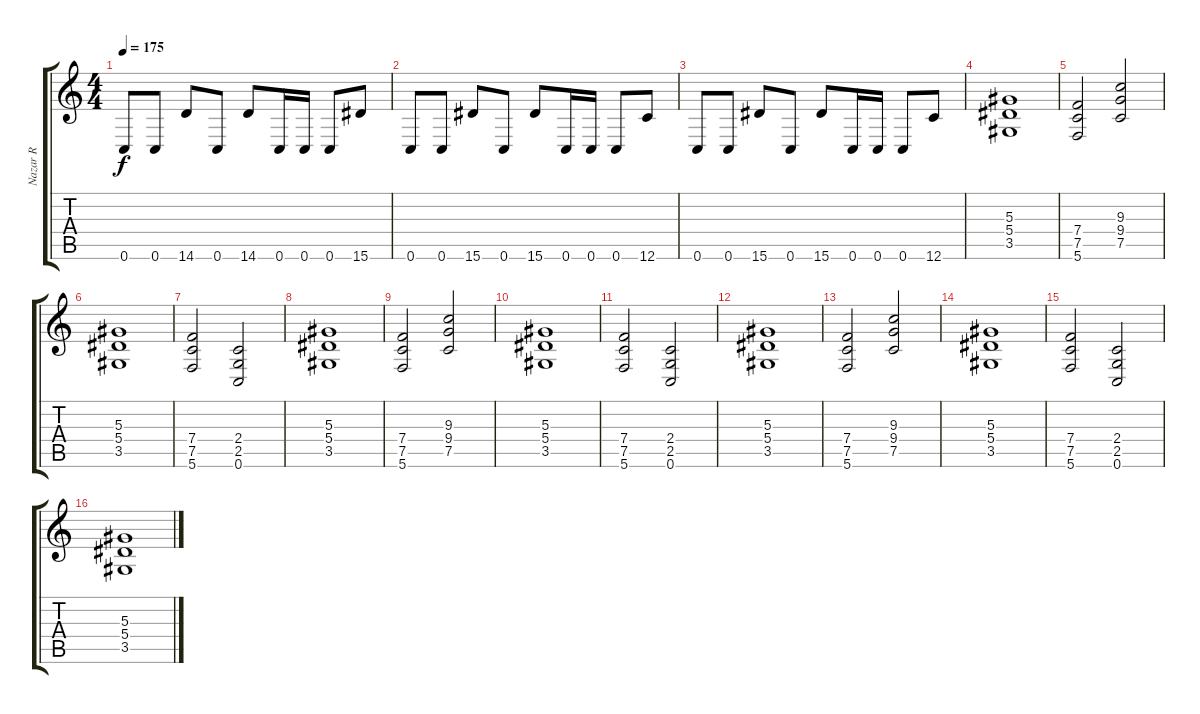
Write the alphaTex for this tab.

\track ("Nazar R" "Nazar R") {instrument distortionguitar}
\staff {score tabs}
\tuning (C4 G3 Eb3 Bb2 F2 C2) {hide}
\ts (4 4)
\tempo 175
\clef g2
\ks c
0.6.8{dy f} 0.6.8 14.6.8 0.6.8 14.6.8 0.6.16 0.6.16 0.6.8 15.6.8 |
0.6.8 0.6.8 15.6.8 0.6.8 15.6.8 0.6.16 0.6.16 0.6.8 12.6.8 |
0.6.8 0.6.8 15.6.8 0.6.8 15.6.8 0.6.16 0.6.16 0.6.8 12.6.8 |
(5.3 5.4 3.5).1 |
(7.4 7.5 5.6).2 (9.3 9.4 7.5).2 |
(5.3 5.4 3.5).1 |
(7.4 7.5 5.6).2 (2.4 2.5 0.6).2 |
(5.3 5.4 3.5).1 |
(7.4 7.5 5.6).2 (9.3 9.4 7.5).2 |
(5.3 5.4 3.5).1 |
(7.4 7.5 5.6).2 (2.4 2.5 0.6).2 |
(5.3 5.4 3.5).1 |
(7.4 7.5 5.6).2 (9.3 9.4 7.5).2 |
(5.3 5.4 3.5).1 |
(7.4 7.5 5.6).2 (2.4 2.5 0.6).2 |
(5.3 5.4 3.5).1
